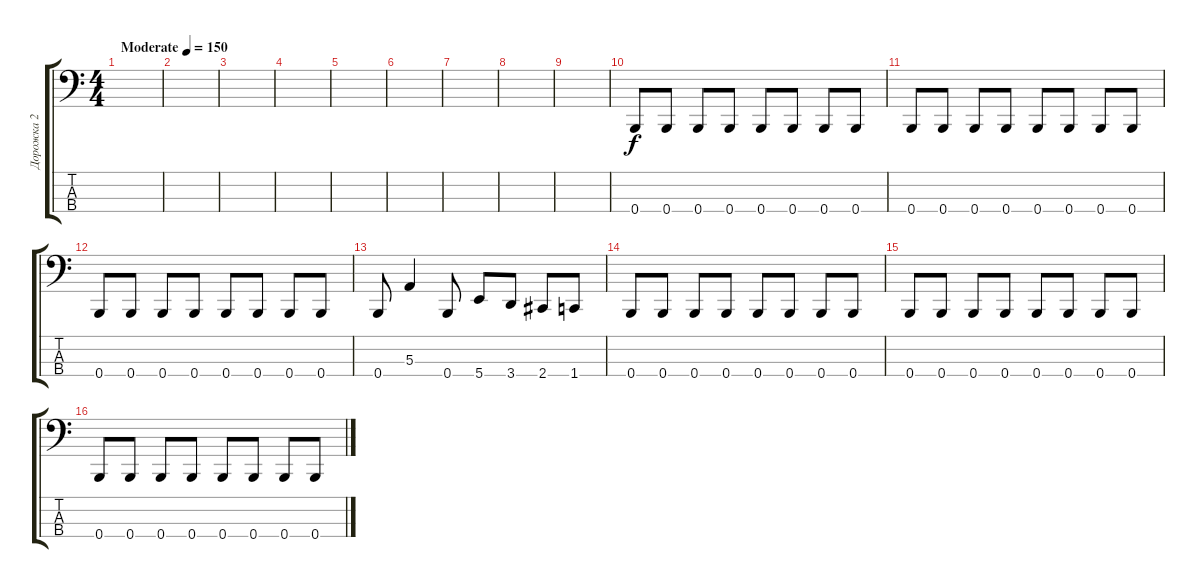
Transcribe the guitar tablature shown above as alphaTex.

\track ("Дорожка 2" "Дорожка 2") {instrument electricbasspick}
\staff {score tabs}
\tuning (D2 A1 E1 B0) {hide}
\ts (4 4)
\tempo (150 "Moderate")
\clef f4
\ks c
|
|
|
|
|
|
|
|
|
0.4.8 0.4.8 0.4.8 0.4.8 0.4.8 0.4.8 0.4.8 0.4.8 |
0.4.8 0.4.8 0.4.8 0.4.8 0.4.8 0.4.8 0.4.8 0.4.8 |
0.4.8 0.4.8 0.4.8 0.4.8 0.4.8 0.4.8 0.4.8 0.4.8 |
0.4.8 5.3.4 0.4.8 5.4.8 3.4.8 2.4.8 1.4.8 |
0.4.8 0.4.8 0.4.8 0.4.8 0.4.8 0.4.8 0.4.8 0.4.8 |
0.4.8 0.4.8 0.4.8 0.4.8 0.4.8 0.4.8 0.4.8 0.4.8 |
0.4.8 0.4.8 0.4.8 0.4.8 0.4.8 0.4.8 0.4.8 0.4.8
